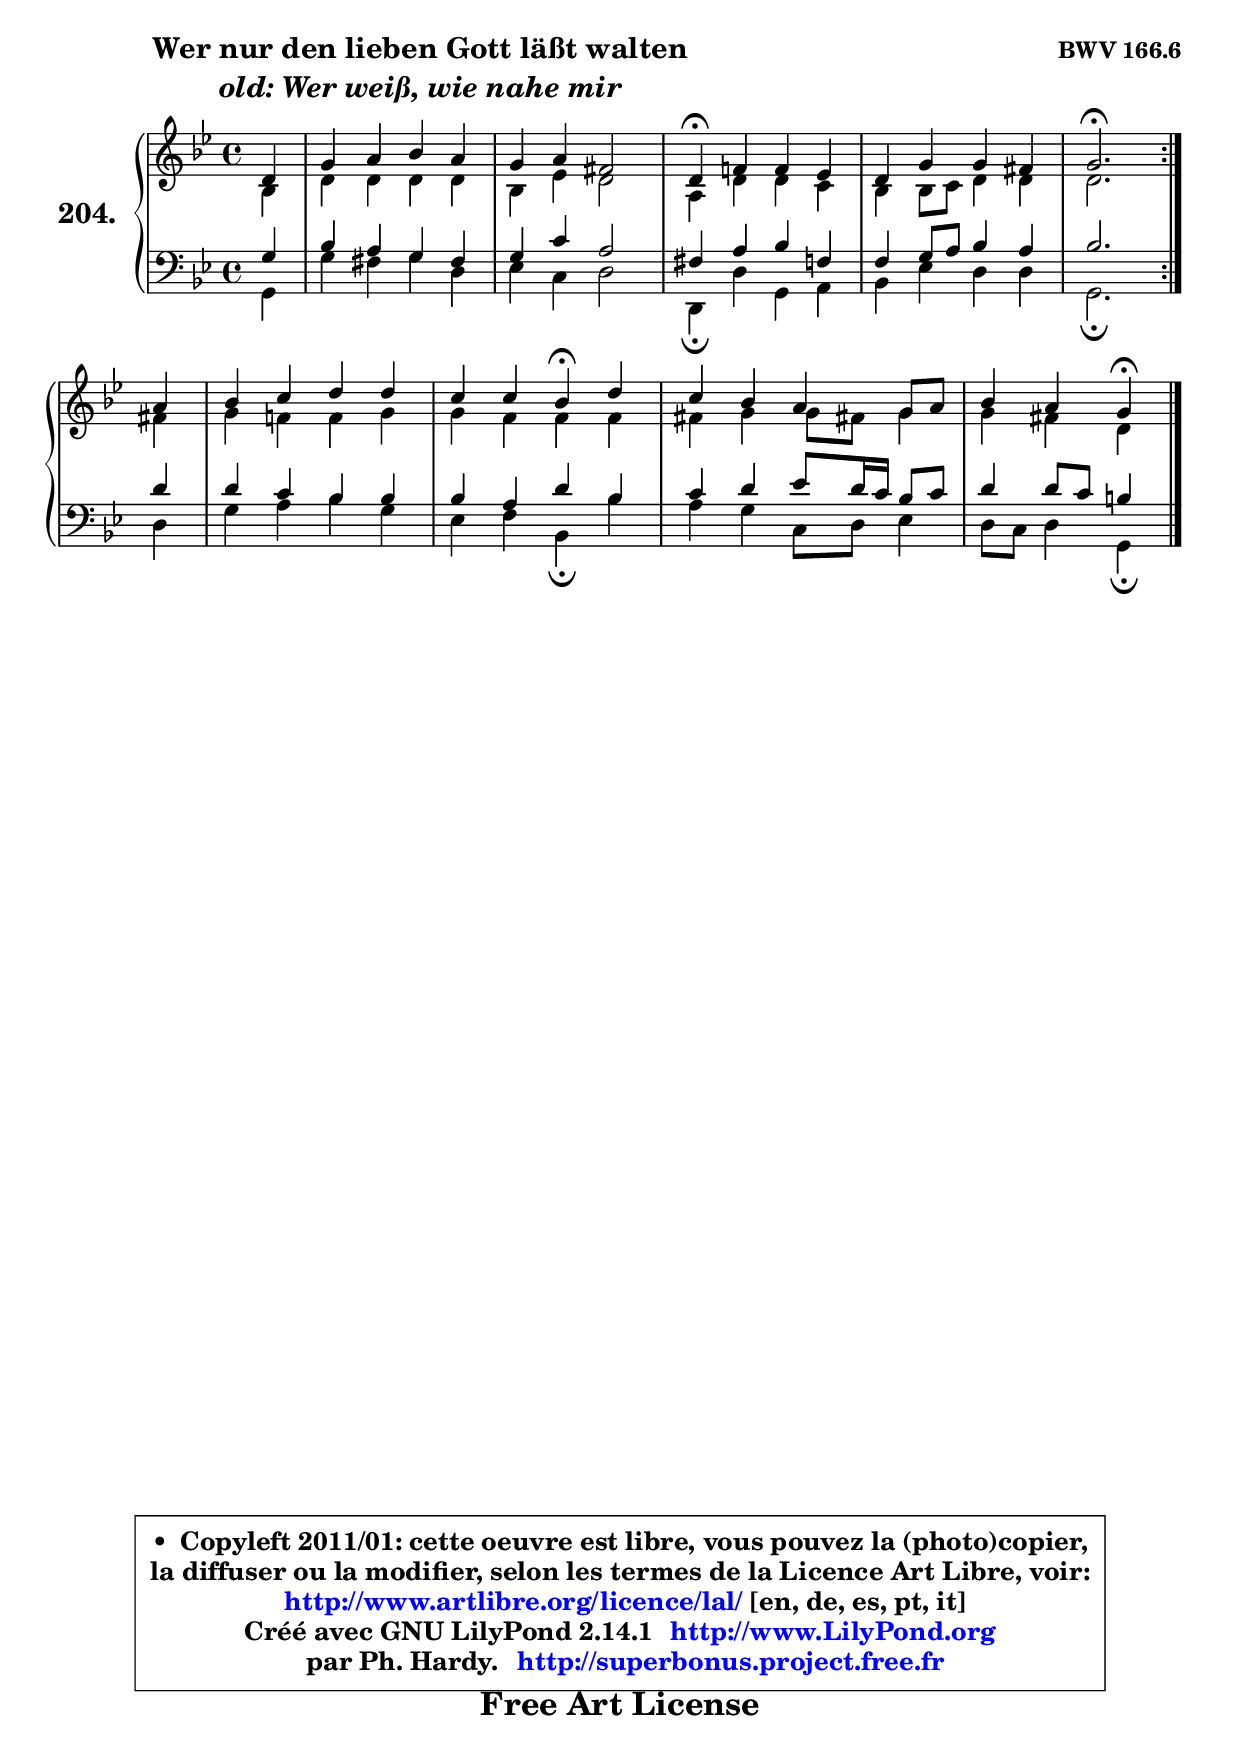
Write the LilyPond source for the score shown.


\version "2.14.1"

    \paper {
%	system-system-spacing #'padding = #0.1
%	score-system-spacing #'padding = #0.1
%	ragged-bottom = ##f
%	ragged-last-bottom = ##f
	}

    \header {
      opus = \markup { \bold "BWV 166.6" }
      piece = \markup { \hspace #9 \fontsize #2 \bold \column \center-align { \line { "Wer nur den lieben Gott läßt walten" }
                     \line { \italic "old: Wer weiß, wie nahe mir" }
                 } }
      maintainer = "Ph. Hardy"
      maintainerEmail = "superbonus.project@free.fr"
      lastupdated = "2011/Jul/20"
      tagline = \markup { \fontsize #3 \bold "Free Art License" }
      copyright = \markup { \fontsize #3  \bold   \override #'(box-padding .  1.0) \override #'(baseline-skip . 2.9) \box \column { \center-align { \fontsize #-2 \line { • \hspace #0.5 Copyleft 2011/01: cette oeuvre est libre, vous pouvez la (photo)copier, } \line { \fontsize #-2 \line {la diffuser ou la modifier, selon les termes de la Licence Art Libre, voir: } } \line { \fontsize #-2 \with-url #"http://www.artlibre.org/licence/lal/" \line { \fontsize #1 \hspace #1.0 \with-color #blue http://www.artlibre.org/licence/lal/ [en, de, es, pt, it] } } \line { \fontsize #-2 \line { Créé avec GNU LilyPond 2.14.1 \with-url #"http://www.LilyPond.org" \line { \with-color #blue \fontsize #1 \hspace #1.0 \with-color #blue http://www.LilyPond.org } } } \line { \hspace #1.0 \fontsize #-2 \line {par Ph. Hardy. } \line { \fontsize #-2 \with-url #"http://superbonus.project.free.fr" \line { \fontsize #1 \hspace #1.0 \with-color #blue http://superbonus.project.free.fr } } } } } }

	  }

  guidemidi = {
	\repeat volta 2 {
        r4 |
        R1 |
        R1 |
        \tempo 4 = 30 r4 \tempo 4 = 78 r2. |
        R1 |
        \tempo 4 = 40 r2. \tempo 4 = 78 } %fin du repeat
        r4 |
        R1 |
        r2 \tempo 4 = 30 r4 \tempo 4 = 78 r4 |
        R1 |
        r2 \tempo 4 = 30 r4 
	}

  upper = {
	\time 4/4
	\key g \minor
	\clef treble
	\partial 4
	\voiceOne
	<< { 
	% SOPRANO
	\set Voice.midiInstrument = "acoustic grand"
	\relative c' {
	\repeat volta 2 {
        d4 |
        g4 a bes a |
        g4 a fis2 |
        d4\fermata f! f es |
        d4 g g fis |
        g2.\fermata } %fin du repeat
        a4 |
        bes4 c d d |
        c4 c bes\fermata d |
        c4 bes a g8 a |
        bes4 a g\fermata
        \bar "|."
	} % fin de relative
	}

	\context Voice="1" { \voiceTwo 
	% ALTO
	\set Voice.midiInstrument = "acoustic grand"
	\relative c' {
	\repeat volta 2 {
        bes4 |
        d4 d d d |
        bes4 es d2 |
        a4 d d c |
        bes4 bes8 c d4 d |
        d2. } %fin du repeat
        fis4 |
        g4 f! f g |
        g4 f f f |
        fis4 g g8 fis! g4 |
        g4 fis d
        \bar "|."
	} % fin de relative
	\oneVoice
	} >>
	}

    lower = {
	\time 4/4
	\key g \minor
	\clef bass
	\partial 4
	\voiceOne
	<< { 
	% TENOR
	\set Voice.midiInstrument = "acoustic grand"
	\relative c' {
	\repeat volta 2 {
        g4 |
        bes4 a g fis |
        g4 c a2 |
        fis4 a bes f |
        f4 g8 a bes4 a |
        bes2. } %fin du repeat
        d4 |
        d4 c bes bes |
        bes4 a d bes |
        c4 d es8 d16 c bes8 c |
        d4 d8 c b4
        \bar "|."
	} % fin de relative
	}
	\context Voice="1" { \voiceTwo 
	% BASS
	\set Voice.midiInstrument = "acoustic grand"
	\relative c {
	\repeat volta 2 {
        g4 |
        g'4 fis g d |
        es4 c d2 |
        d,4\fermata d' g, a |
        bes4 es d d |
        g,2.\fermata } %fin du repeat
        d'4 |
        g4 a bes g |
        es4 f bes,\fermata bes' |
        a4 g c,8 d es4 |
        d8 c d4 g,\fermata
        \bar "|."
	} % fin de relative
	\oneVoice
	} >>
	}


    \score { 

	\new PianoStaff <<
	\set PianoStaff.instrumentName = \markup { \bold \huge "204." }
	\new Staff = "upper" \upper
	\new Staff = "lower" \lower
	>>

    \layout {
%	ragged-last = ##f
	   }

         } % fin de score

  \score {
    \unfoldRepeats { << \guidemidi \upper \lower >> }
    \midi {
    \context {
     \Staff
      \remove "Staff_performer"
               }

     \context {
      \Voice
       \consists "Staff_performer"
                }

     \context { 
      \Score
      tempoWholesPerMinute = #(ly:make-moment 78 4)
		}
	    }
	}

